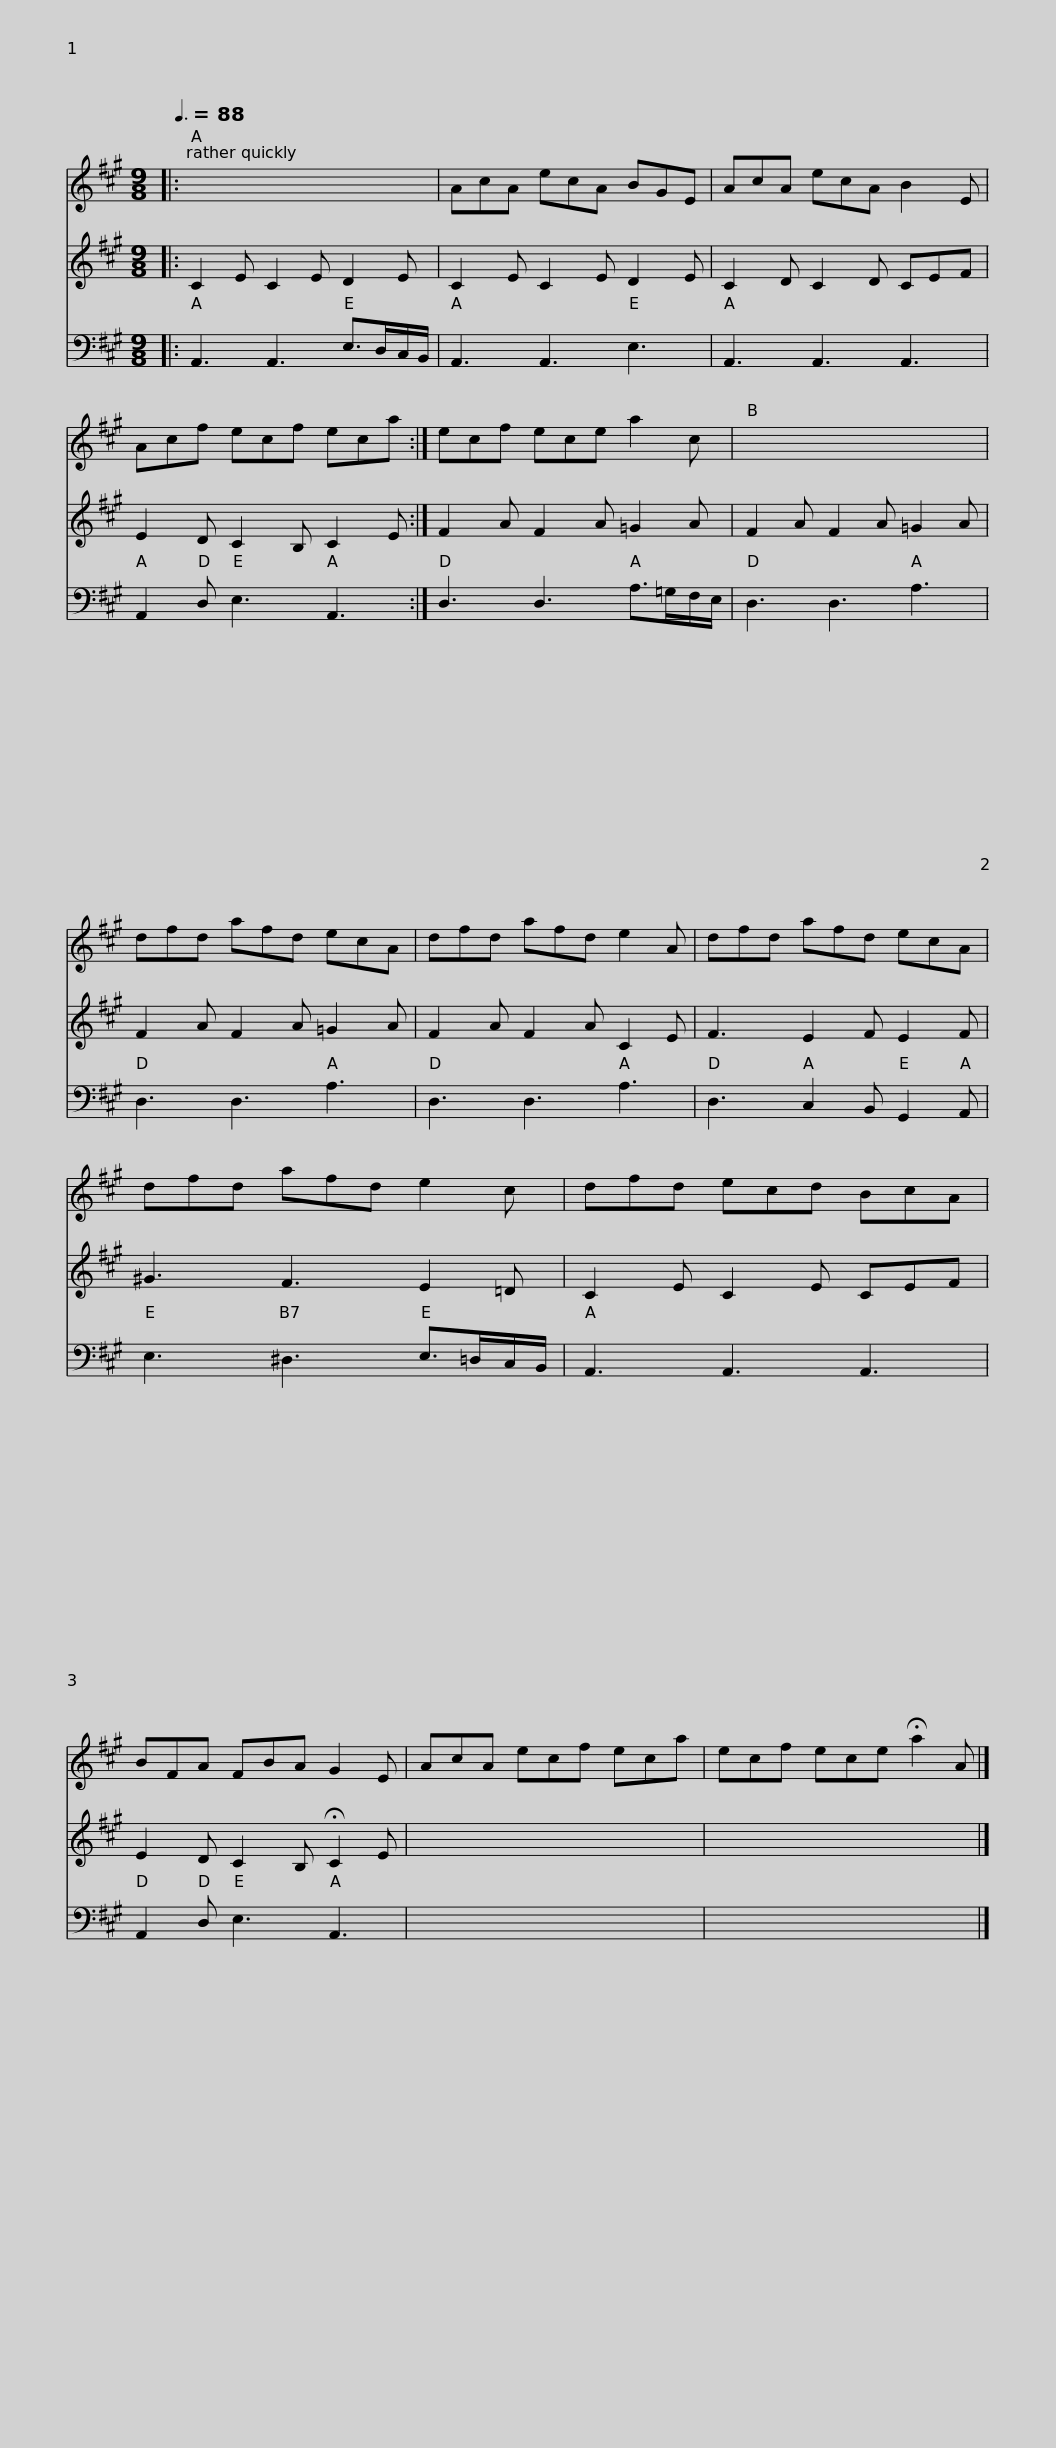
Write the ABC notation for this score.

X:1
%%score 1 2 3
L:1/8
Q:3/8=88
M:9/8
I:linebreak $
K:A
V:1 treble
V:2 treble
V:3 bass
V:1
|: x9 | AcA ecA BGE | AcA ecA B2 E | Acf ecf eca :|$ ecf ece a2 c | %5
 x9 | dfd afd ecA | dfd afd e2 A |$ dfd afd ecA | dfd afd e2 c | %10
 dfd ecd BcA | BFA FBA G2 E |$ AcA ecf eca | ecf ece !fermata!a2 A |] %14
V:2
|: C2 E C2 E D2 E | C2 E C2 E D2 E | C2 D C2 D CEF | E2 D C2 B, C2 E :|$ F2 A F2 A =G2 A | %5
 F2 A F2 A =G2 A | F2 A F2 A =G2 A | F2 A F2 A C2 E |$ F3 E2 F E2 F | ^G3 F3 E2 =D | %10
 C2 E C2 E CEF | E2 D C2 B, !fermata!C2 E |$ x9 | x9 |] %14
V:3
|: A,,3 A,,3 E,>D,C,/B,,/ | A,,3 A,,3 E,3 | A,,3 A,,3 A,,3 | A,,2 D, E,3 A,,3 :|$ D,3 D,3 A,>=G,F,/E,/ | %5
 D,3 D,3 A,3 | D,3 D,3 A,3 | D,3 D,3 A,3 |$ D,3 C,2 B,, G,,2 A,, | E,3 ^D,3 E,>=D,C,/B,,/ | %10
 A,,3 A,,3 A,,3 | A,,2 D, E,3 A,,3 |$ x9 | x9 |] %14
